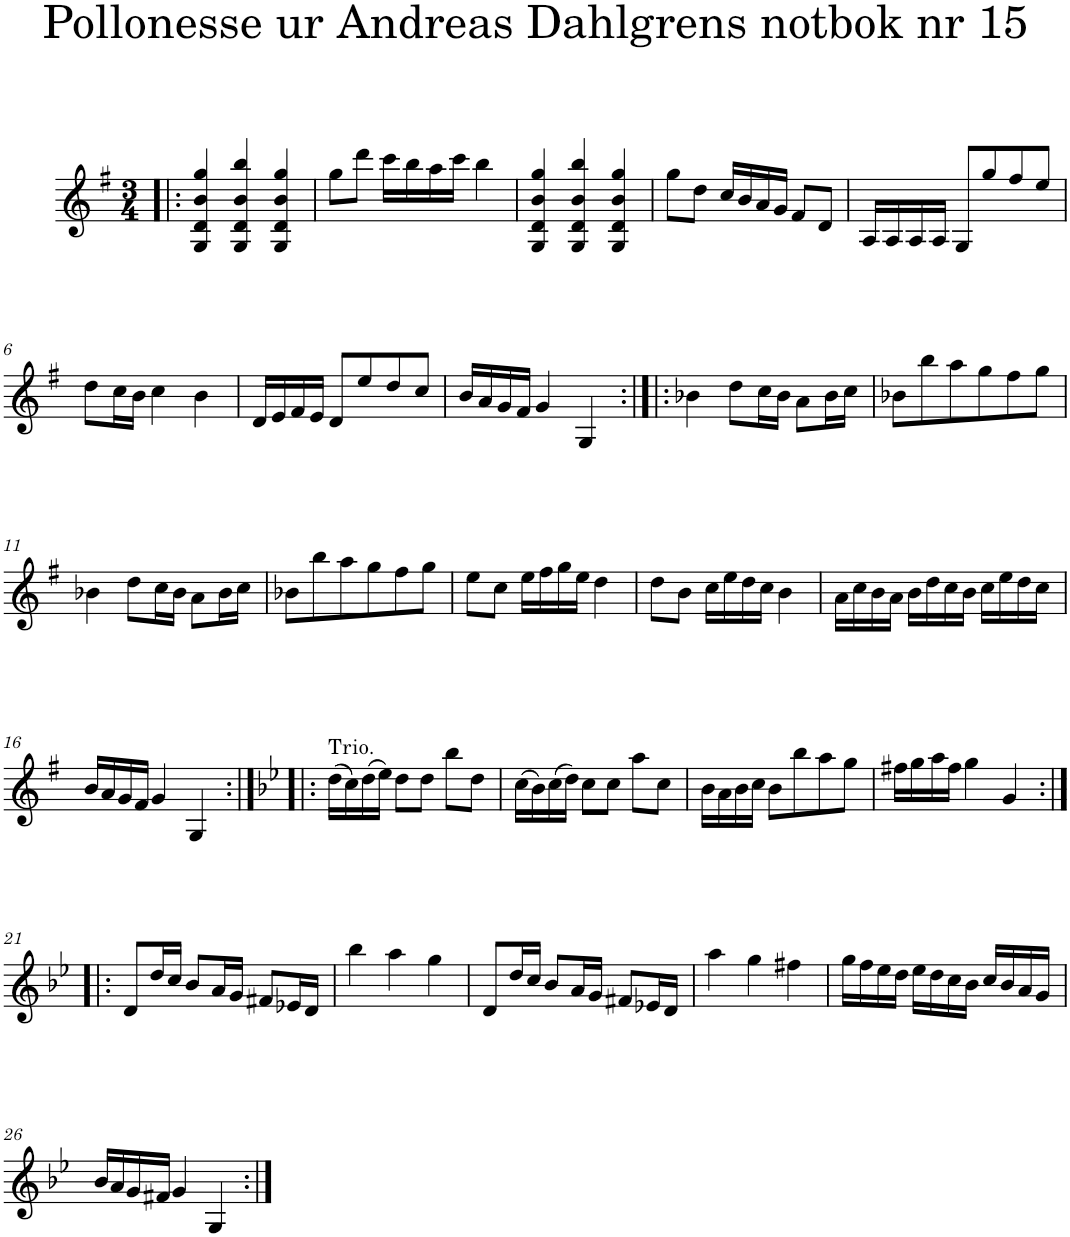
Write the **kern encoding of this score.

**kern
*part1
*staff1
*I"Piano
*I'Pno
*clefG2
*k[f#]
*G:
*M3/4
=1!|:
4G/ 4d/ 4b/ 4gg/
4G/ 4d/ 4b/ 4bb/
4G/ 4d/ 4b/ 4gg/
=2
8gg\L
8ddd\J
16ccc\LL
16bb\
16aa\
16ccc\JJ
4bb\
=3
4G/ 4d/ 4b/ 4gg/
4G/ 4d/ 4b/ 4bb/
4G/ 4d/ 4b/ 4gg/
=4
8gg\L
8dd\J
16cc/LL
16b/
16a/
16g/JJ
8f#/L
8d/J
=5
16A/LL
16A/
16A/
16A/JJ
8G/L
8gg/
8ff#/
8ee/J
!!LO:LB:g=z
=6
8dd\L
16cc\L
16b\JJ
4cc\
4b\
=7
16d/LL
16e/
16f#/
16e/JJ
8d/L
8ee/
8dd/
8cc/J
=8
16b/LL
16a/
16g/
16f#/JJ
4g/
4G/
=9:|!|:
4b-X\
8dd\L
16cc\L
16b-\JJ
8a\L
16b-\L
16cc\JJ
=10
8b-X\L
8bb\
8aa\
8gg\
8ff#\
8gg\J
!!LO:LB:g=z
=11
4b-X\
8dd\L
16cc\L
16b-\JJ
8a\L
16b-\L
16cc\JJ
=12
8b-X\L
8bb\
8aa\
8gg\
8ff#\
8gg\J
=13
8ee\L
8cc\J
16ee\LL
16ff#\
16gg\
16ee\JJ
4dd\
=14
8dd\L
8b\J
16cc\LL
16ee\
16dd\
16cc\JJ
4b\
=15
16a\LL
16cc\
16b\
16a\JJ
16b\LL
16dd\
16cc\
16b\JJ
16cc\LL
16ee\
16dd\
16cc\JJ
!!LO:LB:g=z
=16
16b/LL
16a/
16g/
16f#/JJ
4g/
4G/
=17:|!|:
*k[b-e-]
*g:
!LO:TX:a:t=Trio.
(16dd\LL
16cc\)
(16dd\
16ee-\JJ)
8dd\L
8dd\J
8bb-\L
8dd\J
=18
(16cc\LL
16b-\)
(16cc\
16dd\JJ)
8cc\L
8cc\J
8aa\L
8cc\J
=19
16b-\LL
16a\
16b-\
16cc\JJ
8b-\L
8bb-\
8aa\
8gg\J
=20
16ff#X\LL
16gg\
16aa\
16ff#\JJ
4gg\
4g/
!!LO:LB:g=z
=21:|!|:
8d/L
16dd/L
16cc/JJ
8b-/L
16a/L
16g/JJ
8f#X/L
16e-X/L
16d/JJ
=22
4bb-\
4aa\
4gg\
=23
8d/L
16dd/L
16cc/JJ
8b-/L
16a/L
16g/JJ
8f#X/L
16e-X/L
16d/JJ
=24
4aa\
4gg\
4ff#X\
=25
16gg\LL
16ff\
16ee-\
16dd\JJ
16ee-\LL
16dd\
16cc\
16b-\JJ
16cc/LL
16b-/
16a/
16g/JJ
!!LO:LB:g=z
=26
16b-/LL
16a/
16g/
16f#X/JJ
4g/
4G/
=:|!
*-
